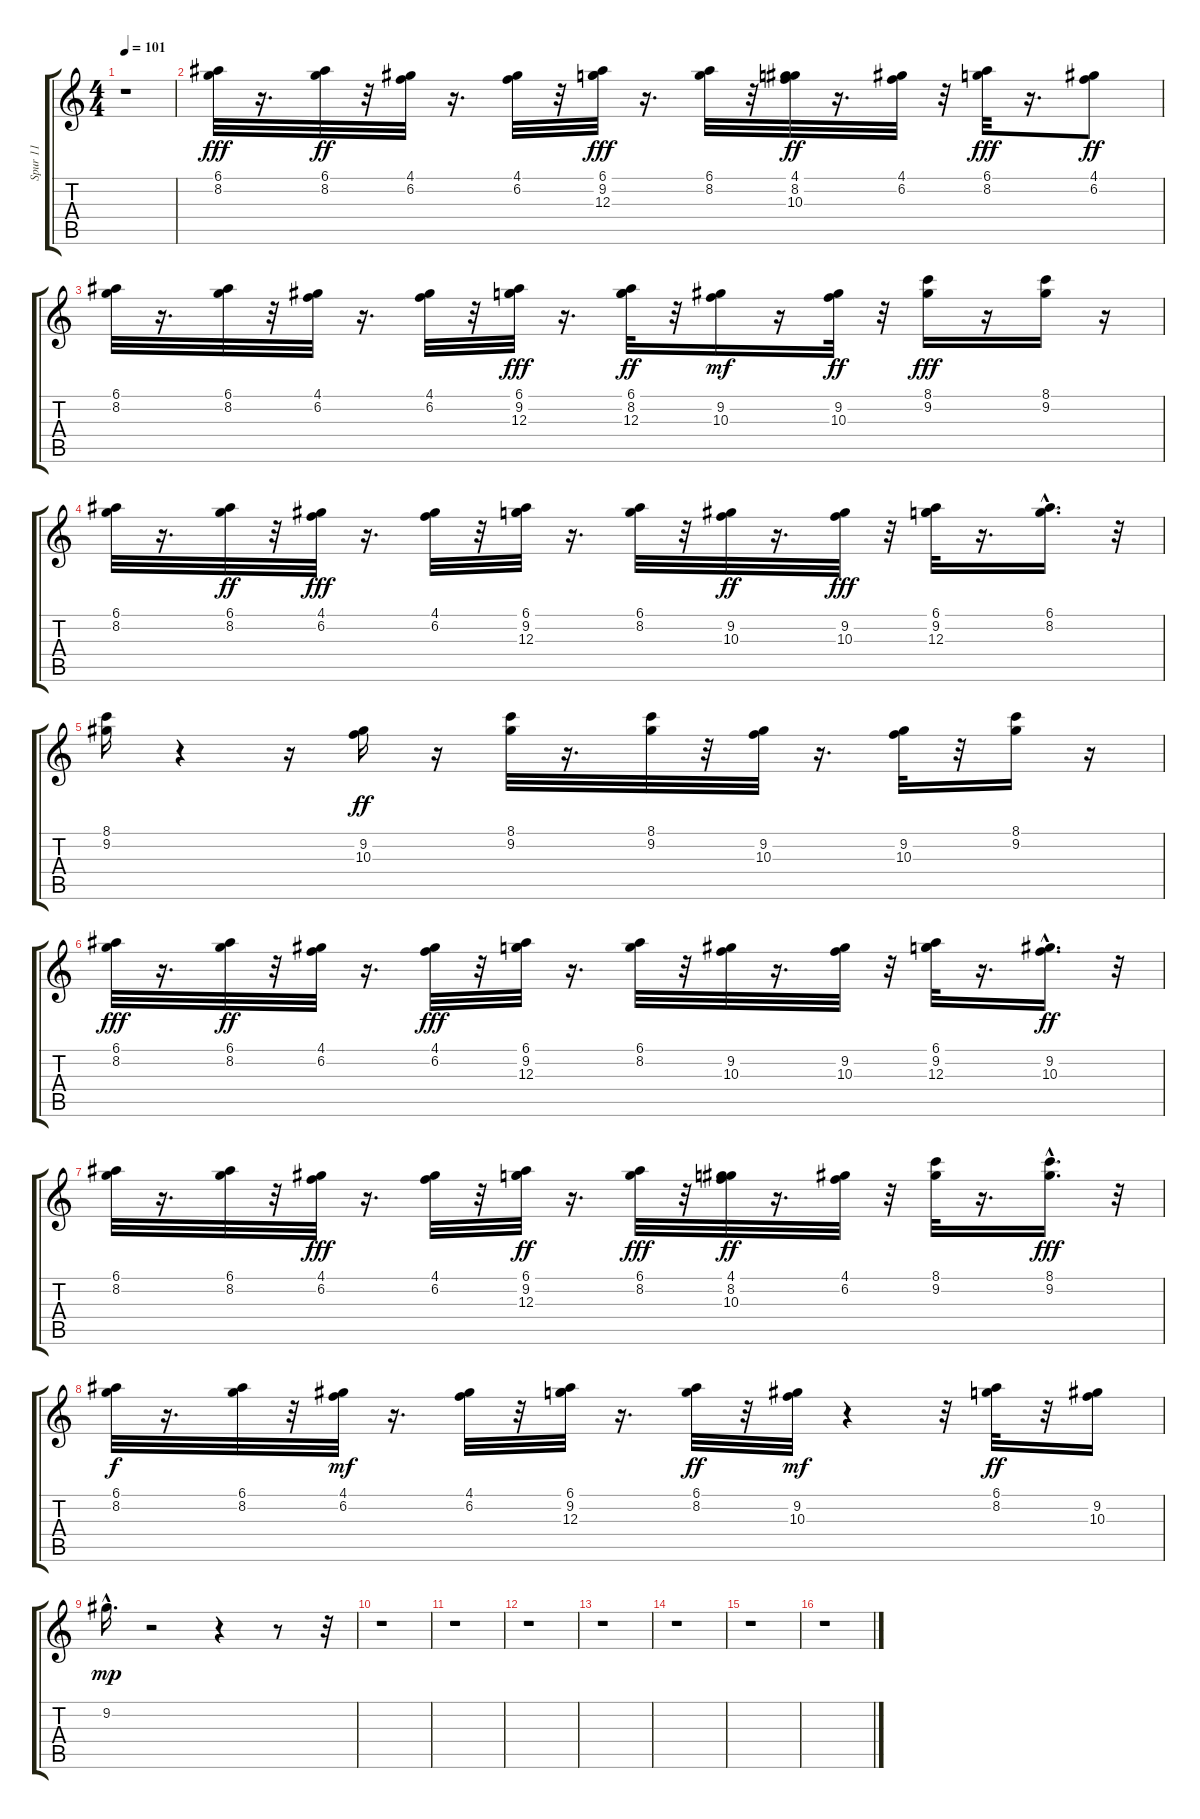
\track ("Spur 11" "Spur 11") {instrument acousticbass}
\staff {score tabs}
\tuning (E4 B3 G3 D3 A2 E2) {hide}
\ts (4 4)
\tempo 101
\clef g2
\ks c
r.1{dy ff} |
(6.1 8.2).32{dy fff} r.16{d} (6.1 8.2).32{dy ff} r.32 (4.1 6.2).32 r.16{d} (4.1 6.2).32 r.32 (6.1 9.2 12.3).32{dy fff} r.16{d} (6.1 8.2).32 r.32 (4.1 8.2 10.3).32{dy ff} r.16{d} (4.1 6.2).32 r.32 (6.1 8.2).32{dy fff} r.16{d} (4.1 6.2).8{dy ff} |
(6.1 8.2).32 r.16{d} (6.1 8.2).32 r.32 (4.1 6.2).32 r.16{d} (4.1 6.2).32 r.32 (6.1 9.2 12.3).32{dy fff} r.16{d} (6.1 8.2 12.3).32{dy ff} r.32 (9.2 10.3).16{dy mf} r.16 (9.2 10.3).32{dy ff} r.32 (8.1 9.2).16{dy fff} r.16 (8.1 9.2).16 r.16 |
(6.1 8.2).32 r.16{d} (6.1 8.2).32{dy ff} r.32 (4.1 6.2).32{dy fff} r.16{d} (4.1 6.2).32 r.32 (6.1 9.2 12.3).32 r.16{d} (6.1 8.2).32 r.32 (9.2 10.3).32{dy ff} r.16{d} (9.2 10.3).32{dy fff} r.32 (6.1 9.2 12.3).32 r.16{d} (6.1{hac} 8.2{hac}).16{d} r.32 |
(8.1 9.2).16 r.4 r.16 (9.2 10.3).16{dy ff} r.16 (8.1 9.2).32 r.16{d} (8.1 9.2).32 r.32 (9.2 10.3).32 r.16{d} (9.2 10.3).32 r.32 (8.1 9.2).16 r.16 |
(6.1 8.2).32{dy fff} r.16{d} (6.1 8.2).32{dy ff} r.32 (4.1 6.2).32 r.16{d} (4.1 6.2).32{dy fff} r.32 (6.1 9.2 12.3).32 r.16{d} (6.1 8.2).32 r.32 (9.2 10.3).32 r.16{d} (9.2 10.3).32 r.32 (6.1 9.2 12.3).32 r.16{d} (9.2{hac} 10.3{hac}).16{d dy ff} r.32 |
(6.1 8.2).32 r.16{d} (6.1 8.2).32 r.32 (4.1 6.2).32{dy fff} r.16{d} (4.1 6.2).32 r.32 (6.1 9.2 12.3).32{dy ff} r.16{d} (6.1 8.2).32{dy fff} r.32 (4.1 8.2 10.3).32{dy ff} r.16{d} (4.1 6.2).32 r.32 (8.1 9.2).32 r.16{d} (8.1{hac} 9.2{hac}).16{d dy fff} r.32 |
(6.1 8.2).32{dy f} r.16{d} (6.1 8.2).32 r.32 (4.1 6.2).32{dy mf} r.16{d} (4.1 6.2).32 r.32 (6.1 9.2 12.3).32 r.16{d} (6.1 8.2).32{dy ff} r.32 (9.2 10.3).32{dy mf} r.4 r.32 (6.1 8.2).32{dy ff} r.32 (9.2 10.3).16 |
9.2{hac}.16{d dy mp} r.2 r.4 r.8 r.32 |
r.1 |
r.1 |
r.1 |
r.1 |
r.1 |
r.1 |
r.1
